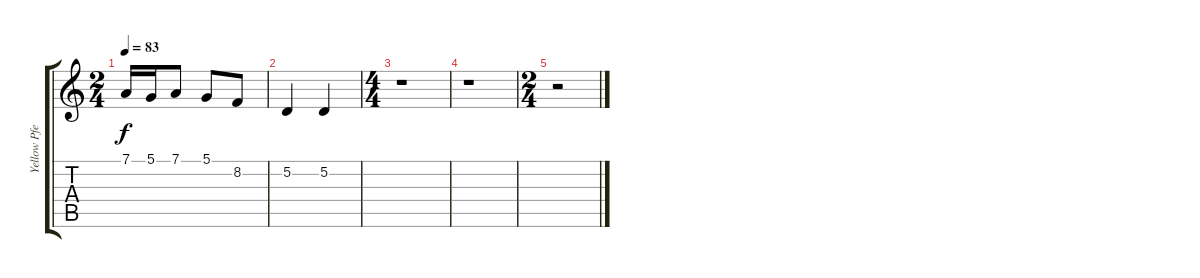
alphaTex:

\track ("Yellow Pfeifer" "Yellow Pfe") {instrument violin}
\staff {score tabs}
\tuning (D4 A3 F3 C3 G2 D2) {hide}
\ts (2 4)
\tempo 83
\clef g2
\ks c
7.1.16{dy f} 5.1.16 7.1.8 5.1.8 8.2.8 |
5.2.4 5.2.4 |
\ts (4 4)
r.1 |
r.1 |
\ts (2 4)
r.2
